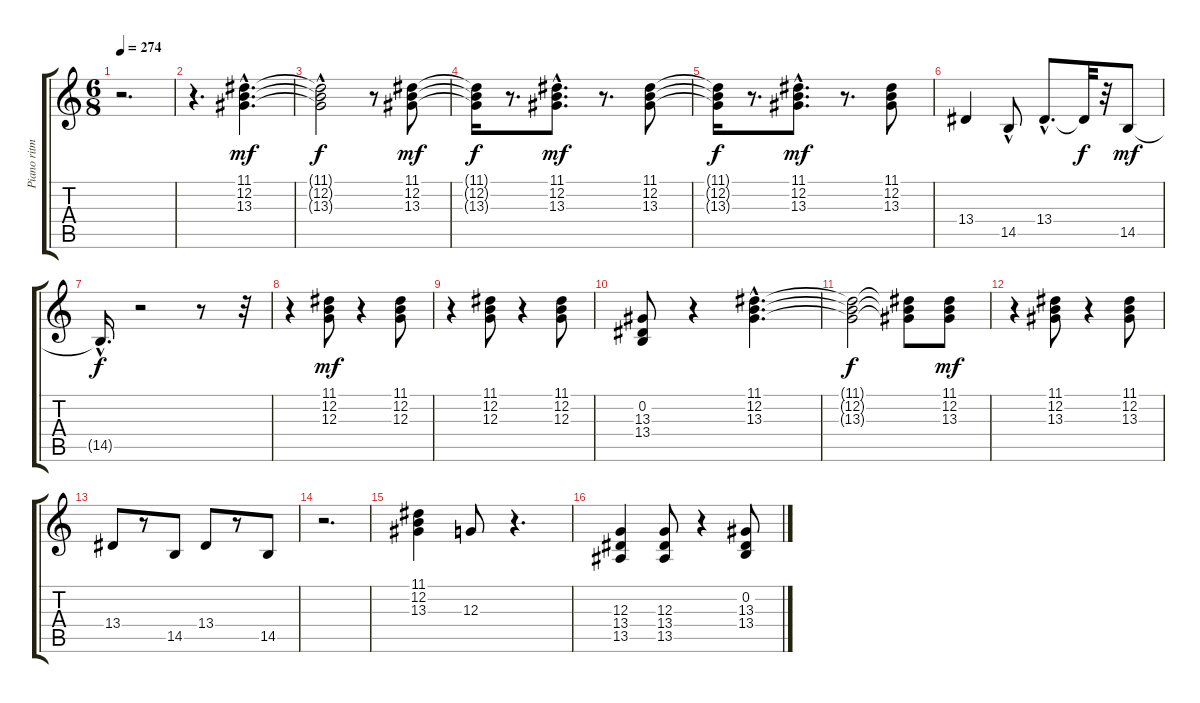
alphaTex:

\track ("Piano ritmo Base" "Piano ritm") {instrument acousticgrandpiano}
\staff {score tabs}
\tuning (E4 B3 G3 D3 A2 E2) {hide}
\ts (6 8)
\tempo 274
\clef g2
\ks c
r.2{d dy mf} |
r.4{d} (11.1{hac} 12.2{hac} 13.3{hac}).4{d instrument electricgrandpiano} |
(11.1{hac t} 12.2{hac t} 13.3{t}).2{dy f} r.8 (11.1 12.2 13.3).8{dy mf} |
(11.1{t} 12.2{t} 13.3{t}).16{dy f} r.8{d} (11.1{hac} 12.2{hac} 13.3{hac}).8{d dy mf} r.8{d} (11.1 12.2 13.3).8 |
(11.1{t} 12.2{t} 13.3{t}).16{dy f} r.8{d} (11.1{hac} 12.2{hac} 13.3{hac}).8{d dy mf} r.8{d} (11.1 12.2 13.3).8 |
13.4.4 14.5{hac}.8 13.4{hac}.8{d} 13.4{t}.32{dy f} r.32 14.5.8{dy mf} |
14.5{hac t}.16{d dy f} r.2 r.8 r.32 |
r.4 (11.1 12.2 12.3).8{dy mf} r.4 (11.1 12.2 12.3).8 |
r.4 (11.1 12.2 12.3).8 r.4 (11.1 12.2 12.3).8 |
(0.2 13.3 13.4).8 r.4 (11.1{hac} 12.2{hac} 13.3{hac}).4{d} |
(11.1{t} 12.2{t} 13.3{t}).2{dy f} (11.1{t} 12.2{t} 13.3{t}).8 (11.1 12.2 13.3).8{dy mf} |
r.4 (11.1 12.2 13.3).8 r.4 (11.1 12.2 13.3).8 |
13.4.8 r.8 14.5.8 13.4.8 r.8 14.5.8 |
r.2{d} |
(11.1 12.2 13.3).4 12.3.8 r.4{d} |
(12.3 13.4 13.5).4 (12.3 13.4 13.5).8 r.4 (0.2 13.3 13.4).8
